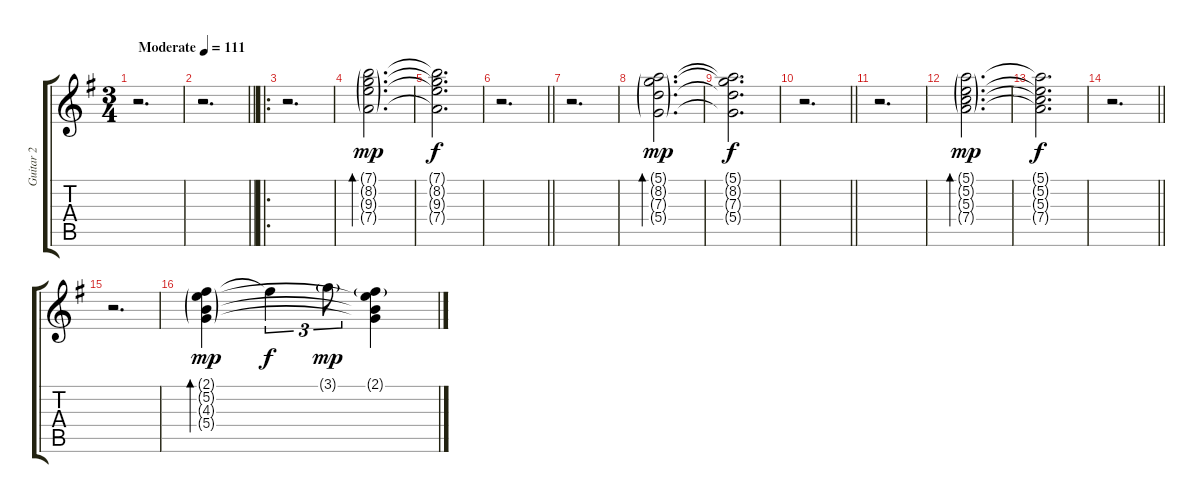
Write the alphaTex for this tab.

\track ("Guitar 2" "Guitar 2") {instrument electricguitarjazz}
\staff {score tabs}
\tuning (E4 B3 G3 D3 A2 E2) {hide}
\ts (3 4)
\tempo (111 "Moderate")
\clef g2
\ks eminor
r.2{d dy mp instrument electricguitarjazz} |
\barLineRight lightlight
r.2{d} |
\ro
r.2{d} |
(7.1{g} 8.2{g} 9.3{g} 7.4{g}).2{d bd 240} |
(7.1{t} 8.2{t} 9.3{t} 7.4{t}).2{d dy f} |
\barLineRight lightlight
r.2{d} |
r.2{d} |
(5.1{g} 8.2{g} 7.3{g} 5.4{g}).2{d bd 240 dy mp} |
(5.1{t} 8.2{t} 7.3{t} 5.4{t}).2{d dy f} |
\barLineRight lightlight
r.2{d} |
r.2{d} |
(5.1{g} 5.2{g} 5.3{g} 7.4{g}).2{d bd 240 dy mp} |
(5.1{t} 5.2{t} 5.3{t} 7.4{t}).2{d dy f} |
\barLineRight lightlight
r.2{d} |
r.2{d} |
(2.1{g} 5.2{g} 4.3{g} 5.4{g}).4{bd 240 dy mp} 2.1{t}.4{tu (3 2) dy f} 3.1{g}.8{tu (3 2) dy mp} (2.1{g} 5.2{t} 4.3{t} 5.4{t}).4
